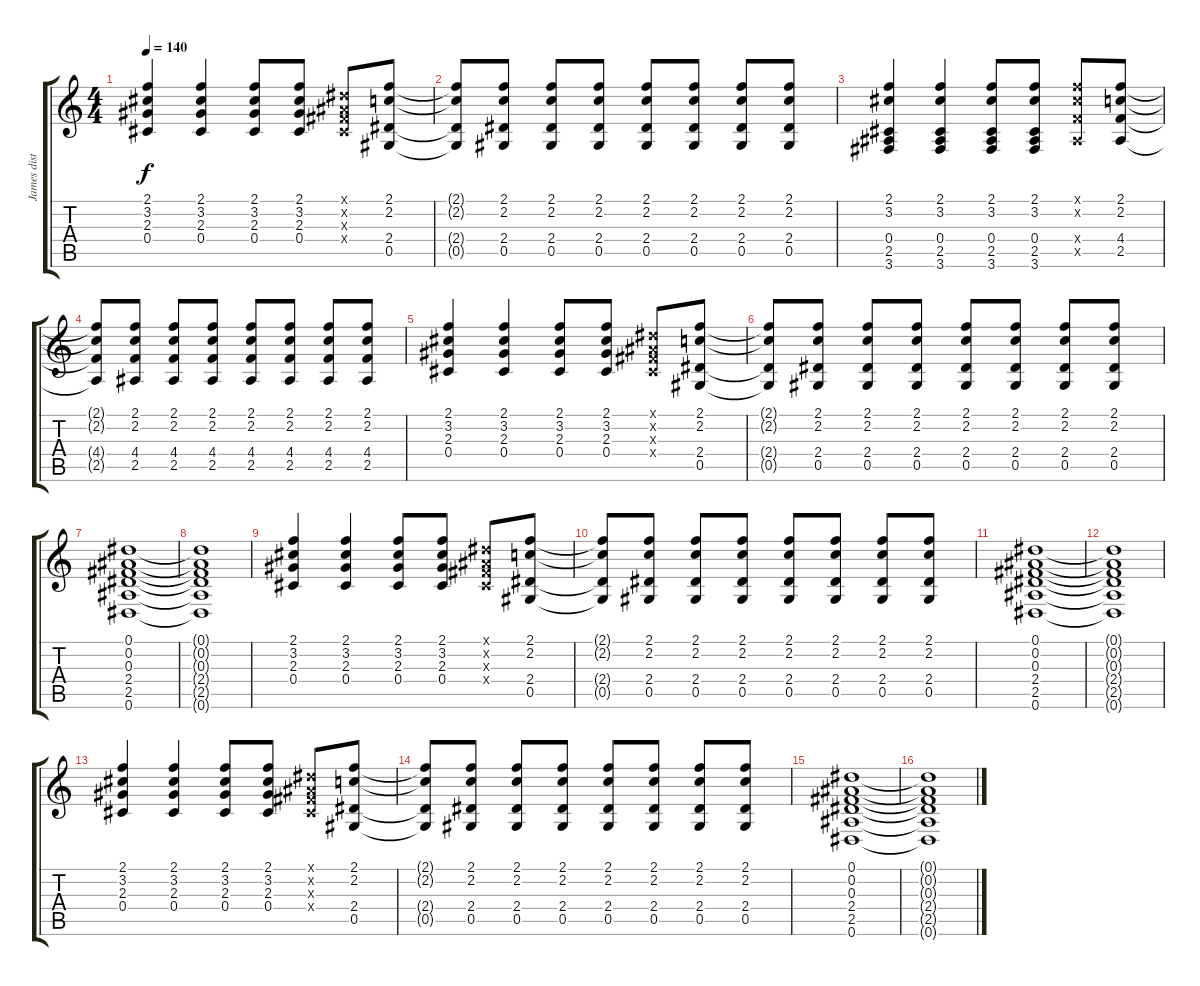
\track ("James distortion" "James dist") {instrument overdrivenguitar}
\staff {score tabs}
\tuning (Eb4 Bb3 Gb3 Db3 Ab2 Eb2) {hide}
\ts (4 4)
\tempo 140
\clef g2
\ks c
(2.1 3.2 2.3 0.4).4{dy f} (2.1 3.2 2.3 0.4).4 (2.1 3.2 2.3 0.4).8 (2.1 3.2 2.3 0.4).8 (0.1{x} 0.2{x} 0.3{x} 0.4{x}).8 (2.1 2.2 2.4 0.5).8 |
(2.1{t} 2.2{t} 2.4{t} 0.5{t}).8 (2.1 2.2 2.4 0.5).8 (2.1 2.2 2.4 0.5).8 (2.1 2.2 2.4 0.5).8 (2.1 2.2 2.4 0.5).8 (2.1 2.2 2.4 0.5).8 (2.1 2.2 2.4 0.5).8 (2.1 2.2 2.4 0.5).8 |
(2.1 3.2 0.4 2.5 3.6).4 (2.1 3.2 0.4 2.5 3.6).4 (2.1 3.2 0.4 2.5 3.6).8 (2.1 3.2 0.4 2.5 3.6).8 (2.1{x} 3.2{x} 4.4{x} 2.5{x}).8 (2.1 2.2 4.4 2.5).8 |
(2.1{t} 2.2{t} 4.4{t} 2.5{t}).8 (2.1 2.2 4.4 2.5).8 (2.1 2.2 4.4 2.5).8 (2.1 2.2 4.4 2.5).8 (2.1 2.2 4.4 2.5).8 (2.1 2.2 4.4 2.5).8 (2.1 2.2 4.4 2.5).8 (2.1 2.2 4.4 2.5).8 |
(2.1 3.2 2.3 0.4).4 (2.1 3.2 2.3 0.4).4 (2.1 3.2 2.3 0.4).8 (2.1 3.2 2.3 0.4).8 (0.1{x} 0.2{x} 0.3{x} 0.4{x}).8 (2.1 2.2 2.4 0.5).8 |
(2.1{t} 2.2{t} 2.4{t} 0.5{t}).8 (2.1 2.2 2.4 0.5).8 (2.1 2.2 2.4 0.5).8 (2.1 2.2 2.4 0.5).8 (2.1 2.2 2.4 0.5).8 (2.1 2.2 2.4 0.5).8 (2.1 2.2 2.4 0.5).8 (2.1 2.2 2.4 0.5).8 |
(0.1 0.2 0.3 2.4 2.5 0.6).1 |
(0.1{t} 0.2{t} 0.3{t} 2.4{t} 2.5{t} 0.6{t}).1 |
(2.1 3.2 2.3 0.4).4 (2.1 3.2 2.3 0.4).4 (2.1 3.2 2.3 0.4).8 (2.1 3.2 2.3 0.4).8 (0.1{x} 0.2{x} 0.3{x} 0.4{x}).8 (2.1 2.2 2.4 0.5).8 |
(2.1{t} 2.2{t} 2.4{t} 0.5{t}).8 (2.1 2.2 2.4 0.5).8 (2.1 2.2 2.4 0.5).8 (2.1 2.2 2.4 0.5).8 (2.1 2.2 2.4 0.5).8 (2.1 2.2 2.4 0.5).8 (2.1 2.2 2.4 0.5).8 (2.1 2.2 2.4 0.5).8 |
(0.1 0.2 0.3 2.4 2.5 0.6).1 |
(0.1{t} 0.2{t} 0.3{t} 2.4{t} 2.5{t} 0.6{t}).1 |
(2.1 3.2 2.3 0.4).4 (2.1 3.2 2.3 0.4).4 (2.1 3.2 2.3 0.4).8 (2.1 3.2 2.3 0.4).8 (0.1{x} 0.2{x} 0.3{x} 0.4{x}).8 (2.1 2.2 2.4 0.5).8 |
(2.1{t} 2.2{t} 2.4{t} 0.5{t}).8 (2.1 2.2 2.4 0.5).8 (2.1 2.2 2.4 0.5).8 (2.1 2.2 2.4 0.5).8 (2.1 2.2 2.4 0.5).8 (2.1 2.2 2.4 0.5).8 (2.1 2.2 2.4 0.5).8 (2.1 2.2 2.4 0.5).8 |
(0.1 0.2 0.3 2.4 2.5 0.6).1 |
(0.1{t} 0.2{t} 0.3{t} 2.4{t} 2.5{t} 0.6{t}).1
